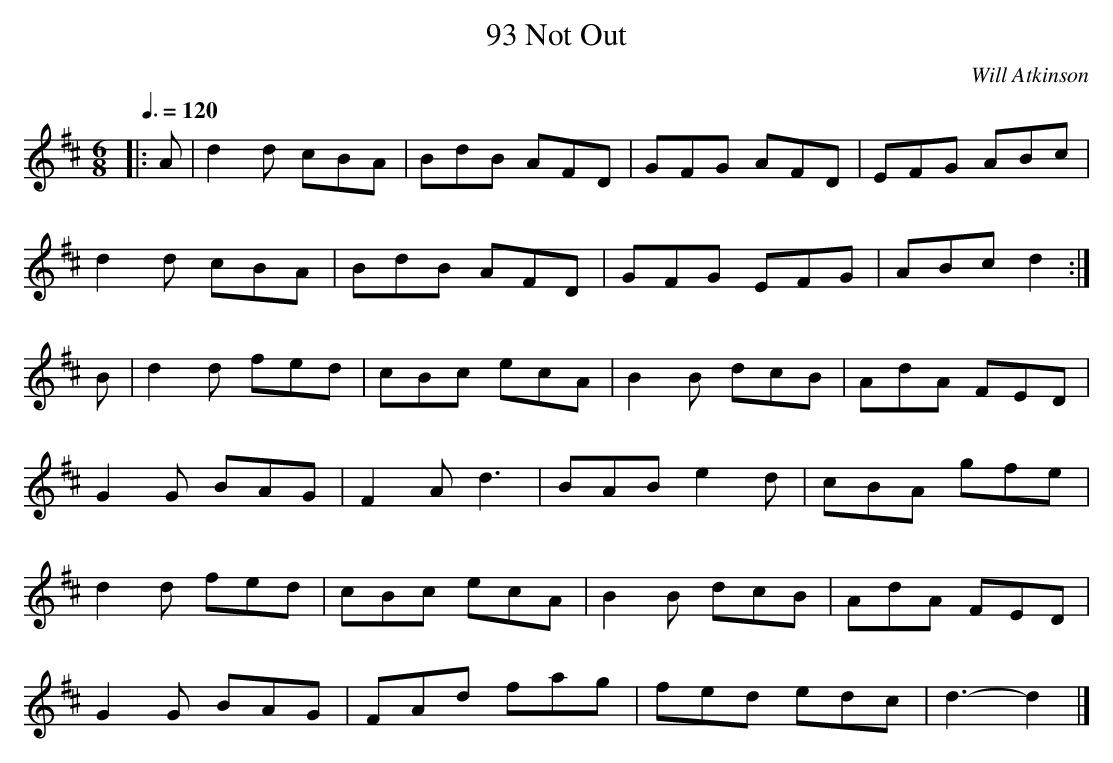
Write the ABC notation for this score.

X:1
T:93 Not Out
C:Will Atkinson
Q:3/8=120
M:6/8
L:1/8
K:D
|:A | d2 d cBA | BdB AFD | GFG AFD | EFG ABc |
d2 d cBA | BdB AFD | GFG EFG | ABc d2 :|
B | d2 d fed | cBc ecA | B2 B dcB | AdA FED |
G2 G BAG | F2 A d3 | BAB e2 d | cBA gfe |
d2 d fed | cBc ecA | B2 B dcB | AdA FED |
G2 G BAG | FAd fag | fed edc | d3-d2 |]
